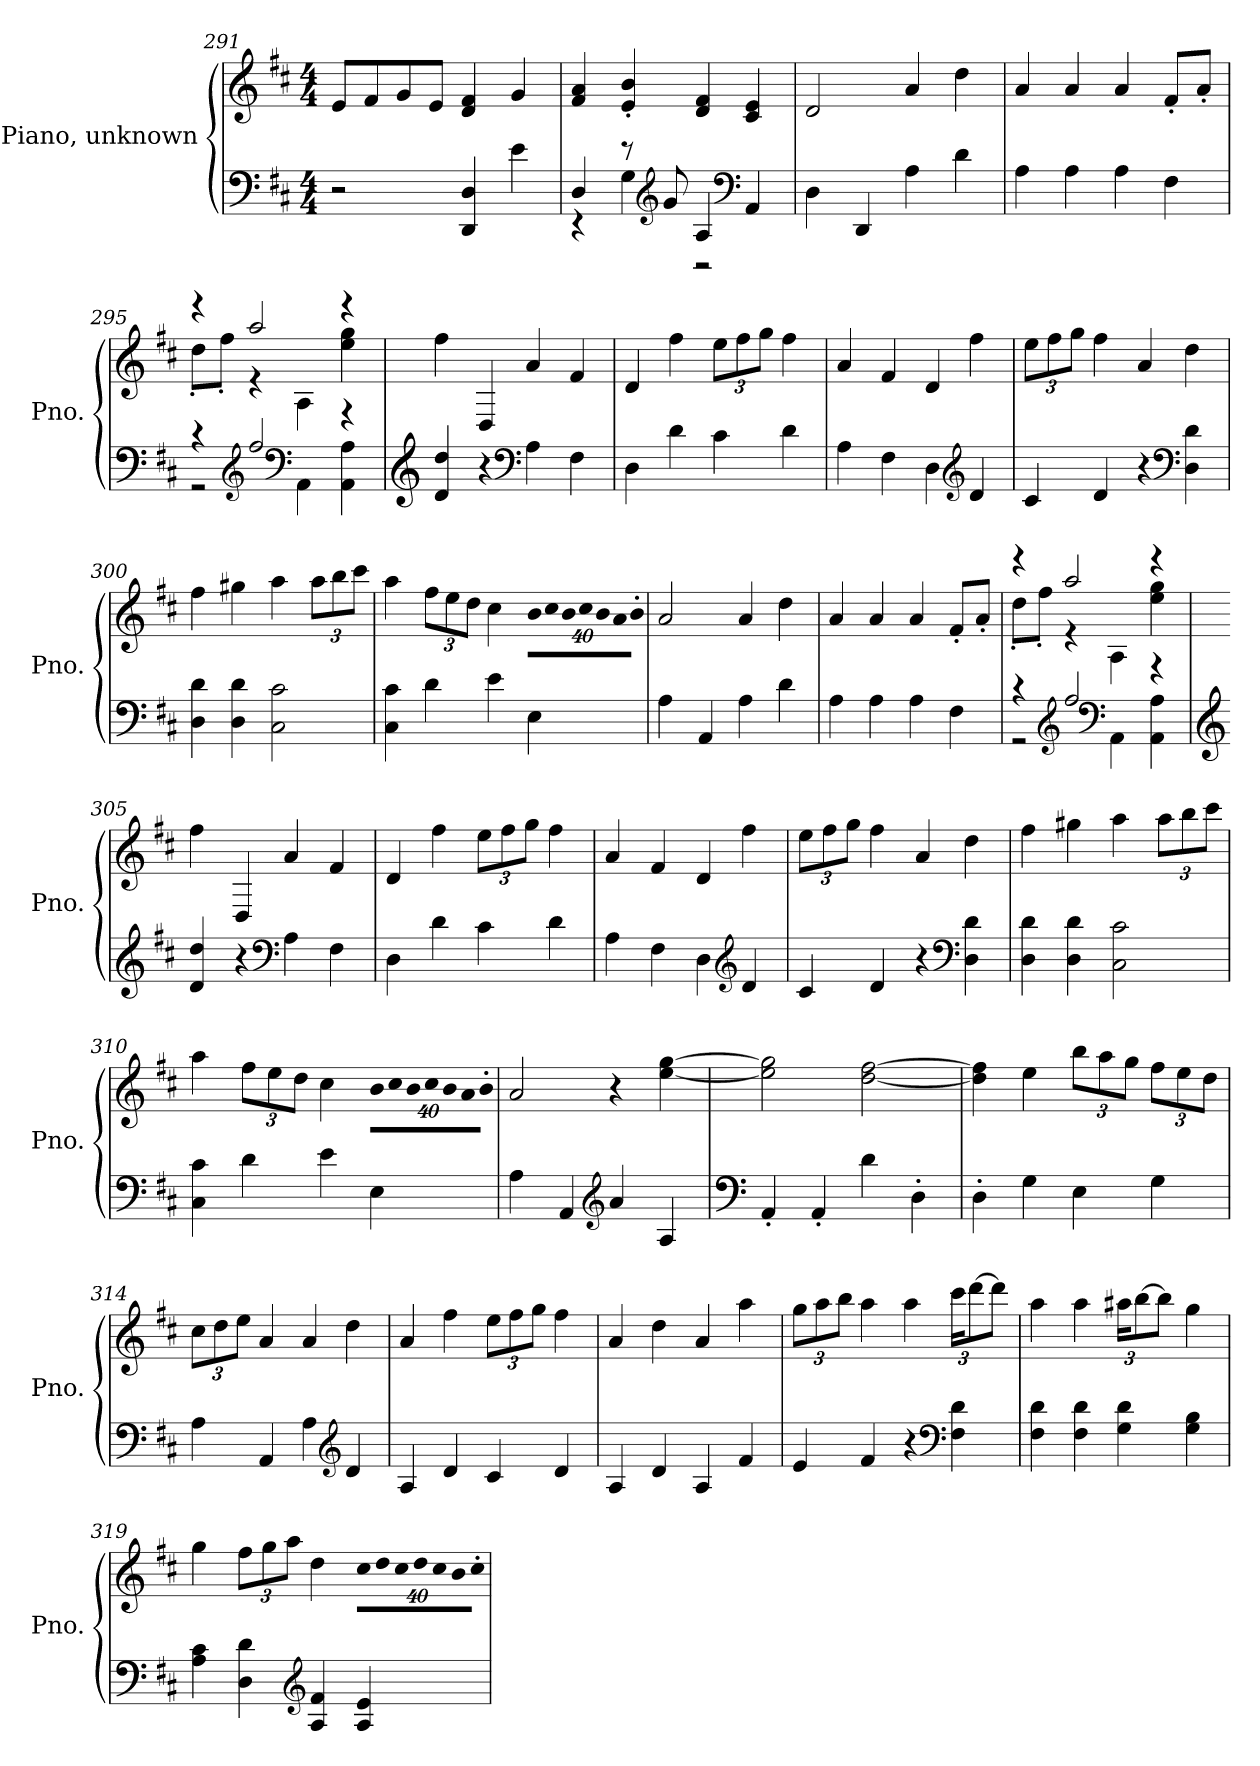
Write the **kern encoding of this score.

**kern	**kern
*part1	*part1
*staff2	*staff1
*I"Piano, unknown	*
*I'Pno.	*
!!LO:LB:g=z
*clefF4	*clefG2
*k[f#c#]	*k[f#c#]
*M4/4	*M4/4
=291	=291
2r	8e/L
.	8f#/
.	8g/
.	8e/J
4DD/ 4D/	4d/ 4f#/
4e\	4g/
=292	=292
*^	*
4D/	4r	4f#/ 4a/
8r	4G\	4e/' 4b/'
*clefG2	*	*
8g/	.	.
4A/	2r	4d/ 4f#/
*clefF4	*	*
4AA/	.	4c#/ 4e/
*v	*v	*
=293	=293
4D\	2d/
4DD/	.
4A\	4a/
4d\	4dd\
=294	=294
4A\	4a/
4A\	4a/
4A\	4a/
4F#\	8f#'/L
.	8a'/J
=295	=295
*^	*^
4r	2r	4r	8dd'\L
.	.	.	8ff#'\J
*clefG2	*	*	*
2ff#/	.	2aa/	4r
*clefF4	*	*	*
.	4AA\	.	4A\
4r	4AA\ 4A\	4r	4ee\ 4gg\
*v	*v	*	*
*	*v	*v
=296	=296
*clefG2	*
4d/ 4dd/	4ff#\
4r	4D/
*clefF4	*
4A\	4a/
4F#\	4f#/
!!LO:PB:g=z
=297	=297
4D\	4d/
4d\	4ff#\
*	*Xbrackettup
4c#\	12ee\L
.	12ff#\
.	12gg\J
4d\	4ff#\
=298	=298
4A\	4a/
4F#\	4f#/
4D\	4d/
*clefG2	*
4d/	4ff#\
=299	=299
4c#/	12ee\L
.	12ff#\
.	12gg\J
4d/	4ff#\
4r	4a/
*clefF4	*
4D\ 4d\	4dd\
=300	=300
4D\ 4d\	4ff#\
4D\ 4d\	4gg#X\
2C#\ 2c#\	4aa\
.	12aa\L
.	12bb\
.	12ccc#\J
=301	=301
4C#\ 4c#\	4aa\
4d\	12ff#\L
.	12ee\
.	12dd\J
4e\	4cc#\
!	!LO:N:vis=32
4E\	640%23b\LLL
!	!LO:N:vis=32
.	640%23cc#\
!	!LO:N:vis=32
.	640%23b\
!	!LO:N:vis=32
.	640%23cc#\
!	!LO:N:vis=32
.	640%23b\
!	!LO:N:vis=32
.	640%23a\
!	!LO:N:vis=32
.	640%23b'\JJJ
640ryy	.
!!LO:LB:g=z
=302	=302
4A\	2a/
4AA/	.
4A\	4a/
4d\	4dd\
=303	=303
4A\	4a/
4A\	4a/
4A\	4a/
4F#\	8f#'/L
.	8a'/J
=304	=304
*^	*^
4r	2r	4r	8dd'\L
.	.	.	8ff#'\J
*clefG2	*	*	*
2ff#/	.	2aa/	4r
*clefF4	*	*	*
.	4AA\	.	4A\
4r	4AA\ 4A\	4r	4ee\ 4gg\
*v	*v	*	*
*	*v	*v
=305	=305
*clefG2	*
4d/ 4dd/	4ff#\
4r	4D/
*clefF4	*
4A\	4a/
4F#\	4f#/
=306	=306
4D\	4d/
4d\	4ff#\
4c#\	12ee\L
.	12ff#\
.	12gg\J
4d\	4ff#\
=307	=307
4A\	4a/
4F#\	4f#/
4D\	4d/
*clefG2	*
4d/	4ff#\
!!LO:LB:g=z
=308	=308
4c#/	12ee\L
.	12ff#\
.	12gg\J
4d/	4ff#\
4r	4a/
*clefF4	*
4D\ 4d\	4dd\
=309	=309
4D\ 4d\	4ff#\
4D\ 4d\	4gg#X\
2C#\ 2c#\	4aa\
.	12aa\L
.	12bb\
.	12ccc#\J
=310	=310
4C#\ 4c#\	4aa\
4d\	12ff#\L
.	12ee\
.	12dd\J
4e\	4cc#\
!	!LO:N:vis=32
4E\	640%23b\LLL
!	!LO:N:vis=32
.	640%23cc#\
!	!LO:N:vis=32
.	640%23b\
!	!LO:N:vis=32
.	640%23cc#\
!	!LO:N:vis=32
.	640%23b\
!	!LO:N:vis=32
.	640%23a\
!	!LO:N:vis=32
.	640%23b'\JJJ
640ryy	.
=311	=311
4A\	2a/
4AA/	.
*clefG2	*
4a/	4r
4A/	[4ee\ [4gg\
=312	=312
*clefF4	*
4AA'/	2ee\] 2gg\]
4AA'/	.
4d\	[2dd\ [2ff#\
4D'\	.
!!LO:LB:g=z
=313	=313
4D'\	4dd\] 4ff#\]
4G\	4ee\
4E\	12bb\L
.	12aa\
.	12gg\J
4G\	12ff#\L
.	12ee\
.	12dd\J
=314	=314
4A\	12cc#\L
.	12dd\
.	12ee\J
4AA/	4a/
4A\	4a/
*clefG2	*
4d/	4dd\
=315	=315
4A/	4a/
4d/	4ff#\
4c#/	12ee\L
.	12ff#\
.	12gg\J
4d/	4ff#\
=316	=316
4A/	4a/
4d/	4dd\
4A/	4a/
4f#/	4aa\
=317	=317
4e/	12gg\L
.	12aa\
.	12bb\J
4f#/	4aa\
4r	4aa\
*clefF4	*
4F#\ 4d\	24ccc#\KL
.	[12ddd\
.	8ddd\J]
!!LO:LB:g=z
=318	=318
4F#\ 4d\	4aa\
4F#\ 4d\	4aa\
4G\ 4d\	24aa#X\KL
.	[12bb\
.	8bb\J]
4G\ 4B\	4gg\
=319	=319
4A\ 4c#\	4gg\
4D\ 4d\	12ff#\L
.	12gg\
.	12aa\J
*clefG2	*
4A/ 4f#/	4dd\
!	!LO:N:vis=32
4A/ 4e/	640%23cc#\LLL
!	!LO:N:vis=32
.	640%23dd\
!	!LO:N:vis=32
.	640%23cc#\
!	!LO:N:vis=32
.	640%23dd\
!	!LO:N:vis=32
.	640%23cc#\
!	!LO:N:vis=32
.	640%23b\
!	!LO:N:vis=32
.	640%23cc#'\JJJ
640ryy	.
=	=
*-	*-
